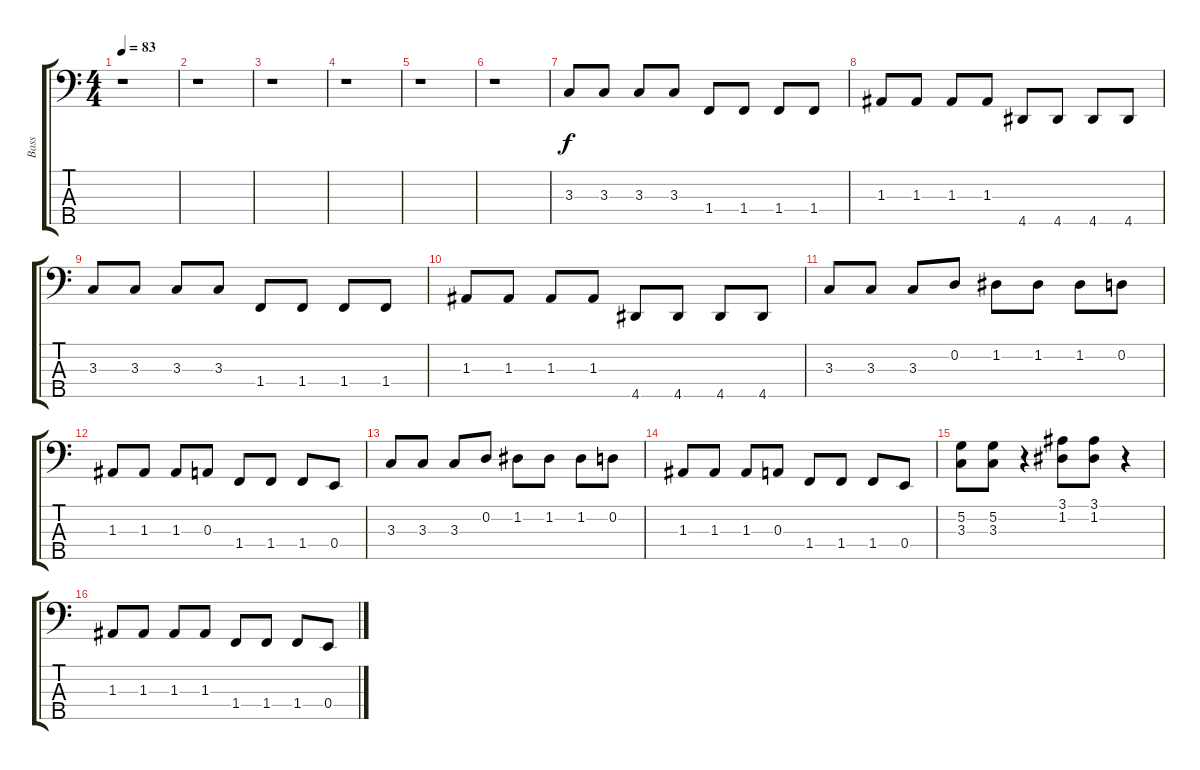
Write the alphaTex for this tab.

\track ("Bass" "Bass") {instrument electricbassfinger}
\staff {score tabs}
\tuning (G2 D2 A1 E1 B0) {hide}
\ts (4 4)
\tempo 83
\clef f4
\ks c
r.1{dy f instrument electricbassfinger} |
r.1 |
r.1 |
r.1 |
r.1 |
r.1 |
3.3.8 3.3.8 3.3.8 3.3.8 1.4.8 1.4.8 1.4.8 1.4.8 |
1.3.8 1.3.8 1.3.8 1.3.8 4.5.8 4.5.8 4.5.8 4.5.8 |
3.3.8 3.3.8 3.3.8 3.3.8 1.4.8 1.4.8 1.4.8 1.4.8 |
1.3.8 1.3.8 1.3.8 1.3.8 4.5.8 4.5.8 4.5.8 4.5.8 |
3.3.8 3.3.8 3.3.8 0.2.8 1.2.8 1.2.8 1.2.8 0.2.8 |
1.3.8 1.3.8 1.3.8 0.3.8 1.4.8 1.4.8 1.4.8 0.4.8 |
3.3.8 3.3.8 3.3.8 0.2.8 1.2.8 1.2.8 1.2.8 0.2.8 |
1.3.8 1.3.8 1.3.8 0.3.8 1.4.8 1.4.8 1.4.8 0.4.8 |
(5.2 3.3).8 (5.2 3.3).8 r.4 (3.1 1.2).8 (3.1 1.2).8 r.4 |
1.3.8 1.3.8 1.3.8 1.3.8 1.4.8 1.4.8 1.4.8 0.4.8
